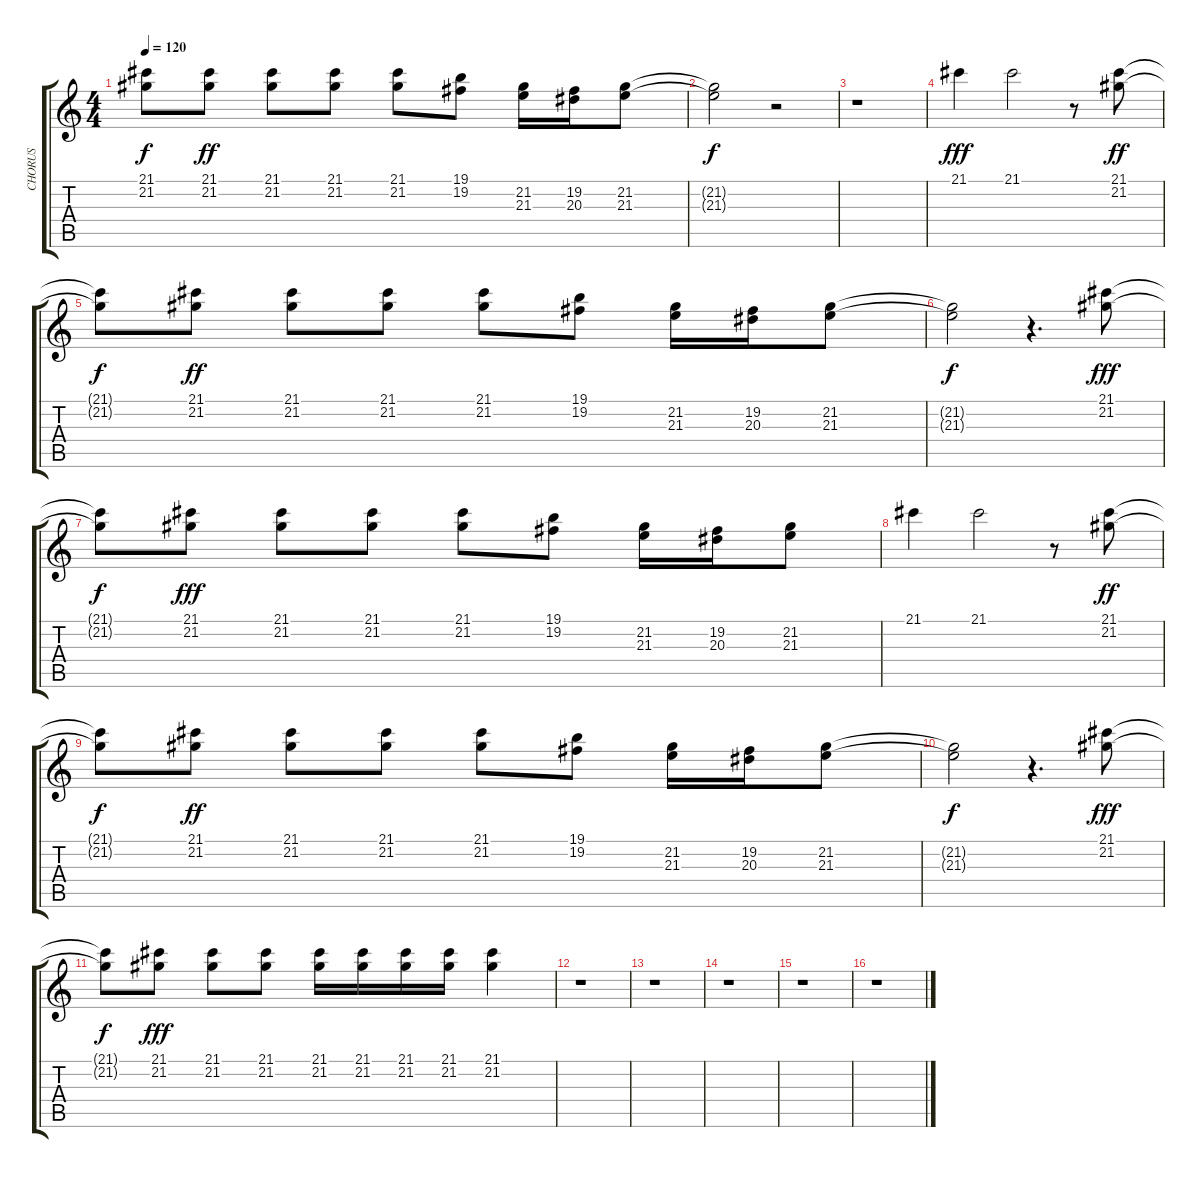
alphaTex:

\track ("CHORUS     (GS) " "CHORUS    ") {instrument acousticgrandpiano}
\staff {score tabs}
\tuning (E4 B3 G3 D3 A2 E2) {hide}
\ts (4 4)
\tempo 120
\clef g2
\ks c
(21.1{t} 21.2{t}).8{dy f} (21.1 21.2).8{dy ff} (21.1 21.2).8 (21.1 21.2).8 (21.1 21.2).8 (19.1 19.2).8 (21.2 21.3).16 (19.2 20.3).16 (21.2 21.3).8 |
(21.2{t} 21.3{t}).2{dy f} r.2 |
r.1 |
21.1.4{dy fff} 21.1.2 r.8 (21.1 21.2).8{dy ff} |
(21.1{t} 21.2{t}).8{dy f} (21.1 21.2).8{dy ff} (21.1 21.2).8 (21.1 21.2).8 (21.1 21.2).8 (19.1 19.2).8 (21.2 21.3).16 (19.2 20.3).16 (21.2 21.3).8 |
(21.2{t} 21.3{t}).2{dy f} r.4{d} (21.1 21.2).8{dy fff} |
(21.1{t} 21.2{t}).8{dy f} (21.1 21.2).8{dy fff} (21.1 21.2).8 (21.1 21.2).8 (21.1 21.2).8 (19.1 19.2).8 (21.2 21.3).16 (19.2 20.3).16 (21.2 21.3).8 |
21.1.4 21.1.2 r.8 (21.1 21.2).8{dy ff} |
(21.1{t} 21.2{t}).8{dy f} (21.1 21.2).8{dy ff} (21.1 21.2).8 (21.1 21.2).8 (21.1 21.2).8 (19.1 19.2).8 (21.2 21.3).16 (19.2 20.3).16 (21.2 21.3).8 |
(21.2{t} 21.3{t}).2{dy f} r.4{d} (21.1 21.2).8{dy fff} |
(21.1{t} 21.2{t}).8{dy f} (21.1 21.2).8{dy fff} (21.1 21.2).8 (21.1 21.2).8 (21.1 21.2).16 (21.1 21.2).16 (21.1 21.2).16 (21.1 21.2).16 (21.1 21.2).4 |
r.1 |
r.1 |
r.1 |
r.1 |
r.1
